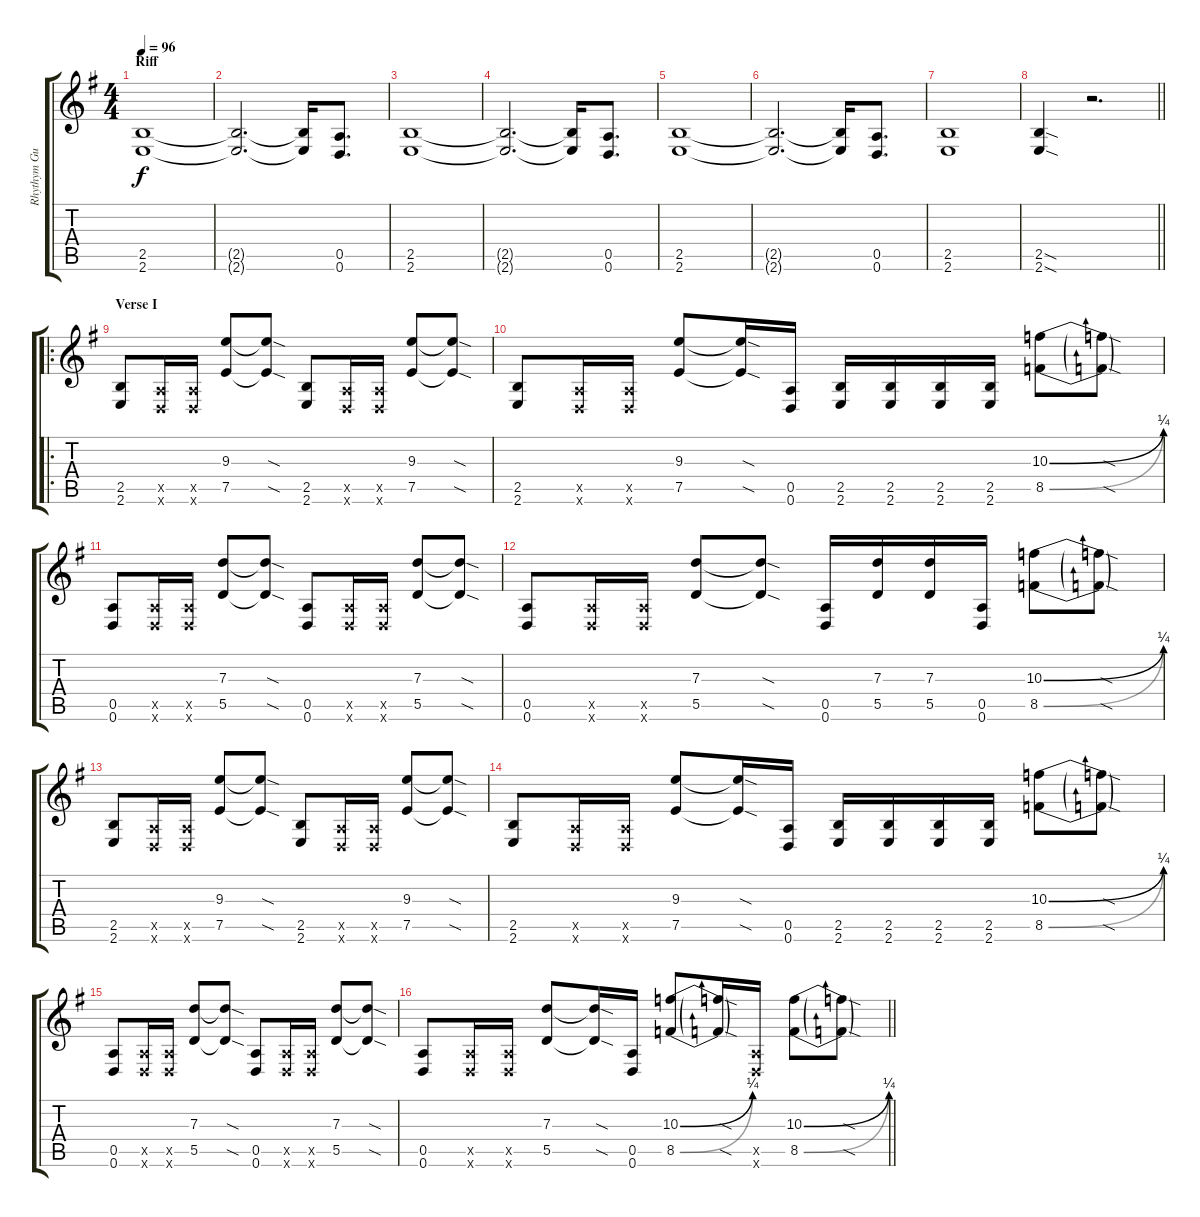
\track ("Rhythym Guitar [R]" "Rhythym Gu") {instrument distortionguitar}
\staff {score tabs}
\tuning (E4 B3 G3 D3 A2 D2) {hide}
\ts (4 4)
\section ("" "Riff")
\tempo 96
\clef g2
\ks eminor
(2.5 2.6).1{dy f instrument distortionguitar} |
(2.5{t} 2.6{t}).2{d} (2.5{t} 2.6{t}).16 (0.5 0.6).8{d} |
(2.5 2.6).1 |
(2.5{t} 2.6{t}).2{d} (2.5{t} 2.6{t}).16 (0.5 0.6).8{d} |
(2.5 2.6).1 |
(2.5{t} 2.6{t}).2{d} (2.5{t} 2.6{t}).16 (0.5 0.6).8{d} |
(2.5 2.6).1 |
\barLineRight lightlight
(2.5{sod} 2.6{sod}).4 r.2{d} |
\ro
\section ("" "Verse I")
(2.5 2.6).8 (0.5{x} 0.6{x}).16 (0.5{x} 0.6{x}).16 (9.3 7.5).8 (9.3{sod t} 7.5{sod t}).8 (2.5 2.6).8 (0.5{x} 0.6{x}).16 (0.5{x} 0.6{x}).16 (9.3 7.5).8 (9.3{sod t} 7.5{sod t}).8 |
(2.5 2.6).8 (0.5{x} 0.6{x}).16 (0.5{x} 0.6{x}).16 (9.3 7.5).8 (9.3{sod t} 7.5{sod t}).16 (0.5 0.6).16 (2.5 2.6).16 (2.5 2.6).16 (2.5 2.6).16 (2.5 2.6).16 (10.3{be (bend 0 0 60 1)} 8.5{be (bend 0 0 60 1)}).8 (10.3{sod t} 8.5{sod t}).8 |
(0.5 0.6).8 (0.5{x} 0.6{x}).16 (0.5{x} 0.6{x}).16 (7.3 5.5).8 (7.3{sod t} 5.5{sod t}).8 (0.5 0.6).8 (0.5{x} 0.6{x}).16 (0.5{x} 0.6{x}).16 (7.3 5.5).8 (7.3{sod t} 5.5{sod t}).8 |
(0.5 0.6).8 (0.5{x} 0.6{x}).16 (0.5{x} 0.6{x}).16 (7.3 5.5).8 (7.3{sod t} 5.5{sod t}).8 (0.5 0.6).16 (7.3 5.5).16 (7.3 5.5).16 (0.5 0.6).16 (10.3{be (bend 0 0 60 1)} 8.5{be (bend 0 0 60 1)}).8 (10.3{sod t} 8.5{sod t}).8 |
(2.5 2.6).8 (0.5{x} 0.6{x}).16 (0.5{x} 0.6{x}).16 (9.3 7.5).8 (9.3{sod t} 7.5{sod t}).8 (2.5 2.6).8 (0.5{x} 0.6{x}).16 (0.5{x} 0.6{x}).16 (9.3 7.5).8 (9.3{sod t} 7.5{sod t}).8 |
(2.5 2.6).8 (0.5{x} 0.6{x}).16 (0.5{x} 0.6{x}).16 (9.3 7.5).8 (9.3{sod t} 7.5{sod t}).16 (0.5 0.6).16 (2.5 2.6).16 (2.5 2.6).16 (2.5 2.6).16 (2.5 2.6).16 (10.3{be (bend 0 0 60 1)} 8.5{be (bend 0 0 60 1)}).8 (10.3{sod t} 8.5{sod t}).8 |
(0.5 0.6).8 (0.5{x} 0.6{x}).16 (0.5{x} 0.6{x}).16 (7.3 5.5).8 (7.3{sod t} 5.5{sod t}).8 (0.5 0.6).8 (0.5{x} 0.6{x}).16 (0.5{x} 0.6{x}).16 (7.3 5.5).8 (7.3{sod t} 5.5{sod t}).8 |
\barLineRight lightlight
(0.5 0.6).8 (0.5{x} 0.6{x}).16 (0.5{x} 0.6{x}).16 (7.3 5.5).8 (7.3{sod t} 5.5{sod t}).16 (0.5 0.6).16 (10.3{be (bend 0 0 60 1)} 8.5{be (bend 0 0 60 1)}).8 (10.3{sod t} 8.5{sod t}).16 (0.5{x} 0.6{x}).16 (10.3{be (bend 0 0 60 1)} 8.5{be (bend 0 0 60 1)}).8 (10.3{sod t} 8.5{sod t}).8
